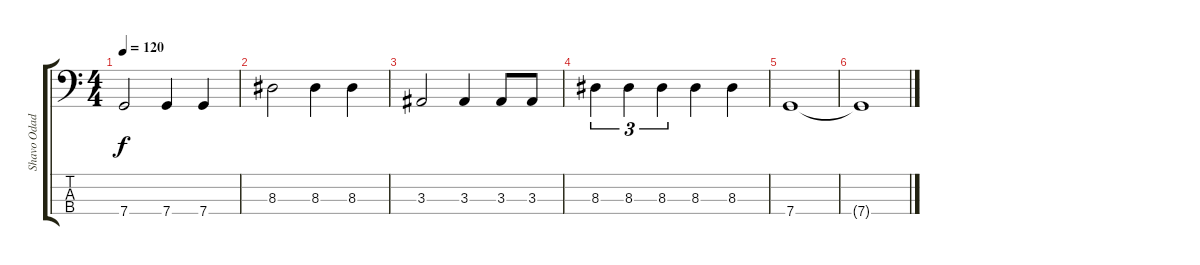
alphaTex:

\track ("Shavo Odadjian (Bass)" "Shavo Odad") {instrument acousticbass}
\staff {score tabs}
\tuning (F2 C2 G1 C1) {hide}
\ts (4 4)
\tempo 120
\clef f4
\ks c
7.4.2{dy f} 7.4.4 7.4.4 |
8.3.2 8.3.4 8.3.4 |
3.3.2 3.3.4 3.3.8 3.3.8 |
8.3.4{tu (3 2)} 8.3.4{tu (3 2)} 8.3.4{tu (3 2)} 8.3.4 8.3.4 |
7.4.1 |
7.4{t}.1
